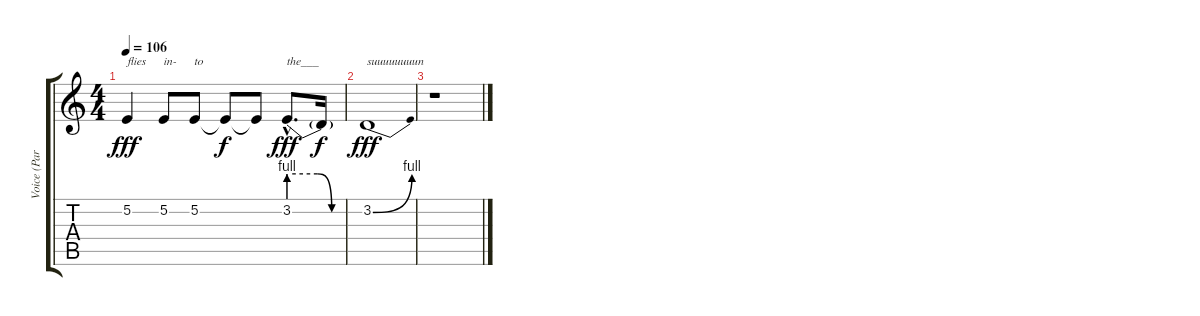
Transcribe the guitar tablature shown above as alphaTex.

\track ("Voice (Part I)" "Voice (Par") {instrument synthvoice}
\staff {score tabs}
\tuning (E4 B3 G3 D3 A2 E2) {hide}
\ts (4 4)
\tempo 106
\clef g2
\ks c
5.2.4{txt "flies" dy fff} 5.2.8{txt "in-"} 5.2.8{txt "to"} 5.2{t}.8{dy f} 5.2{t}.8 3.2{be (custom 0 4 30 4 45 0 60 0) hac}.8{d txt "the___" dy fff} 3.2{t}.16{dy f} |
3.2{be (bend 0 0 60 4)}.1{txt "suuuuuuuun" dy fff} |
r.1
